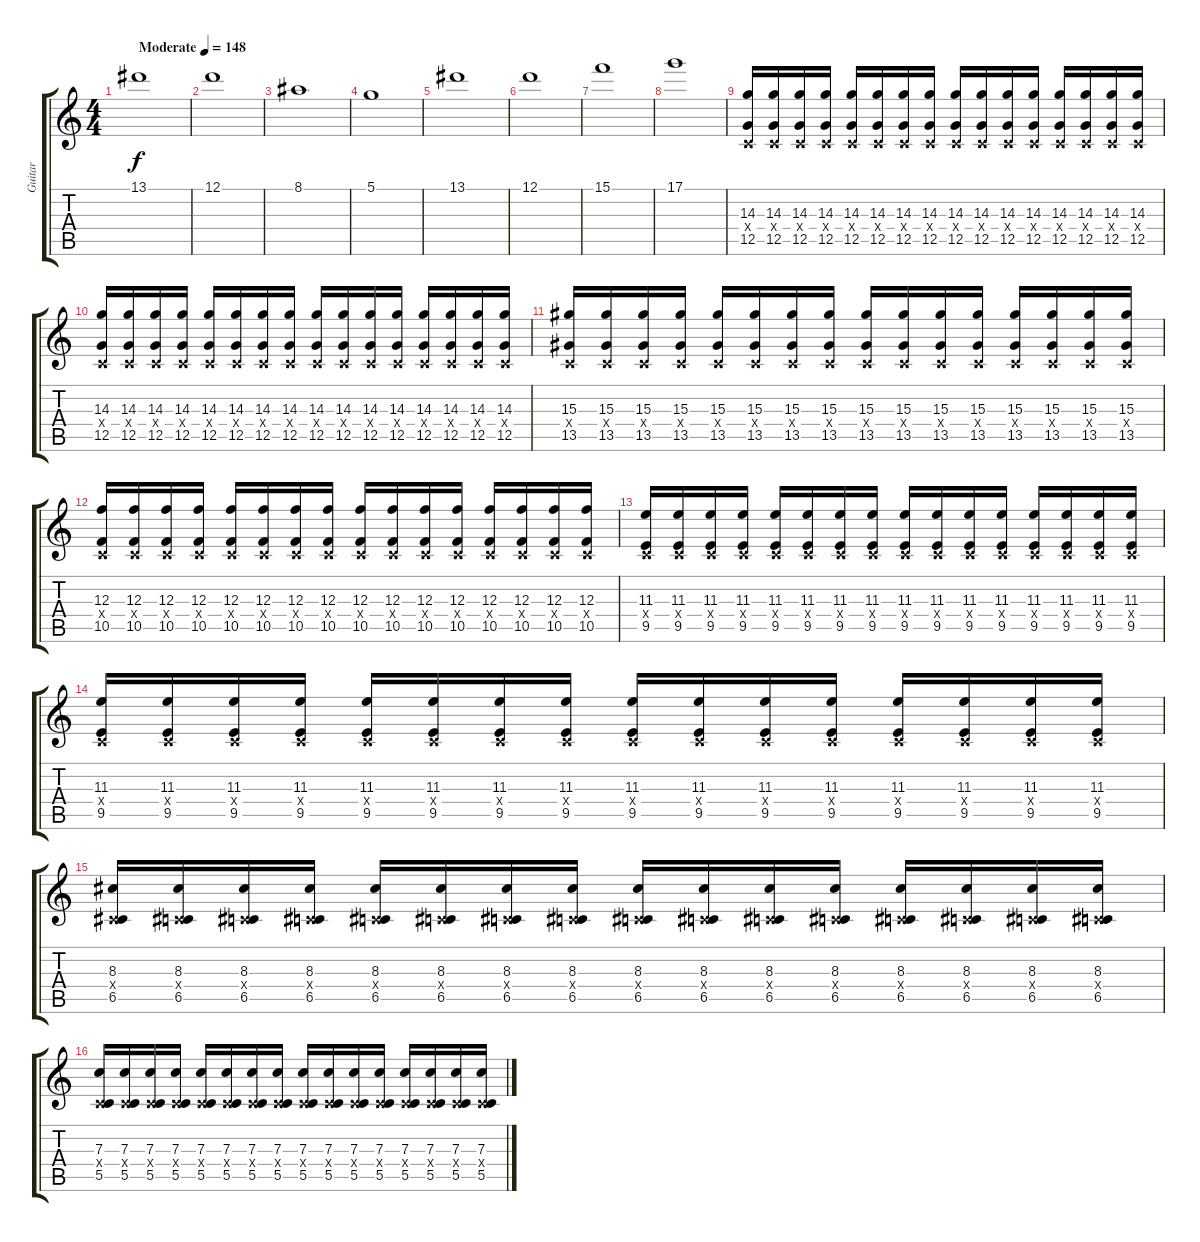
\track ("Guitar" "Guitar") {instrument overdrivenguitar}
\staff {score tabs}
\tuning (D4 A3 F3 C3 G2 C2) {hide}
\ts (4 4)
\tempo (148 "Moderate")
\clef g2
\ks c
13.1.1{dy f instrument overdrivenguitar} |
12.1.1 |
8.1.1 |
5.1.1 |
13.1.1 |
12.1.1 |
15.1.1 |
17.1.1 |
(14.3 0.4{x} 12.5).16 (14.3 0.4{x} 12.5).16 (14.3 0.4{x} 12.5).16 (14.3 0.4{x} 12.5).16 (14.3 0.4{x} 12.5).16 (14.3 0.4{x} 12.5).16 (14.3 0.4{x} 12.5).16 (14.3 0.4{x} 12.5).16 (14.3 0.4{x} 12.5).16 (14.3 0.4{x} 12.5).16 (14.3 0.4{x} 12.5).16 (14.3 0.4{x} 12.5).16 (14.3 0.4{x} 12.5).16 (14.3 0.4{x} 12.5).16 (14.3 0.4{x} 12.5).16 (14.3 0.4{x} 12.5).16 |
(14.3 0.4{x} 12.5).16 (14.3 0.4{x} 12.5).16 (14.3 0.4{x} 12.5).16 (14.3 0.4{x} 12.5).16 (14.3 0.4{x} 12.5).16 (14.3 0.4{x} 12.5).16 (14.3 0.4{x} 12.5).16 (14.3 0.4{x} 12.5).16 (14.3 0.4{x} 12.5).16 (14.3 0.4{x} 12.5).16 (14.3 0.4{x} 12.5).16 (14.3 0.4{x} 12.5).16 (14.3 0.4{x} 12.5).16 (14.3 0.4{x} 12.5).16 (14.3 0.4{x} 12.5).16 (14.3 0.4{x} 12.5).16 |
(15.3 0.4{x} 13.5).16 (15.3 0.4{x} 13.5).16 (15.3 0.4{x} 13.5).16 (15.3 0.4{x} 13.5).16 (15.3 0.4{x} 13.5).16 (15.3 0.4{x} 13.5).16 (15.3 0.4{x} 13.5).16 (15.3 0.4{x} 13.5).16 (15.3 0.4{x} 13.5).16 (15.3 0.4{x} 13.5).16 (15.3 0.4{x} 13.5).16 (15.3 0.4{x} 13.5).16 (15.3 0.4{x} 13.5).16 (15.3 0.4{x} 13.5).16 (15.3 0.4{x} 13.5).16 (15.3 0.4{x} 13.5).16 |
(12.3 0.4{x} 10.5).16 (12.3 0.4{x} 10.5).16 (12.3 0.4{x} 10.5).16 (12.3 0.4{x} 10.5).16 (12.3 0.4{x} 10.5).16 (12.3 0.4{x} 10.5).16 (12.3 0.4{x} 10.5).16 (12.3 0.4{x} 10.5).16 (12.3 0.4{x} 10.5).16 (12.3 0.4{x} 10.5).16 (12.3 0.4{x} 10.5).16 (12.3 0.4{x} 10.5).16 (12.3 0.4{x} 10.5).16 (12.3 0.4{x} 10.5).16 (12.3 0.4{x} 10.5).16 (12.3 0.4{x} 10.5).16 |
(11.3 0.4{x} 9.5).16 (11.3 0.4{x} 9.5).16 (11.3 0.4{x} 9.5).16 (11.3 0.4{x} 9.5).16 (11.3 0.4{x} 9.5).16 (11.3 0.4{x} 9.5).16 (11.3 0.4{x} 9.5).16 (11.3 0.4{x} 9.5).16 (11.3 0.4{x} 9.5).16 (11.3 0.4{x} 9.5).16 (11.3 0.4{x} 9.5).16 (11.3 0.4{x} 9.5).16 (11.3 0.4{x} 9.5).16 (11.3 0.4{x} 9.5).16 (11.3 0.4{x} 9.5).16 (11.3 0.4{x} 9.5).16 |
(11.3 0.4{x} 9.5).16 (11.3 0.4{x} 9.5).16 (11.3 0.4{x} 9.5).16 (11.3 0.4{x} 9.5).16 (11.3 0.4{x} 9.5).16 (11.3 0.4{x} 9.5).16 (11.3 0.4{x} 9.5).16 (11.3 0.4{x} 9.5).16 (11.3 0.4{x} 9.5).16 (11.3 0.4{x} 9.5).16 (11.3 0.4{x} 9.5).16 (11.3 0.4{x} 9.5).16 (11.3 0.4{x} 9.5).16 (11.3 0.4{x} 9.5).16 (11.3 0.4{x} 9.5).16 (11.3 0.4{x} 9.5).16 |
(8.3 0.4{x} 6.5).16 (8.3 0.4{x} 6.5).16 (8.3 0.4{x} 6.5).16 (8.3 0.4{x} 6.5).16 (8.3 0.4{x} 6.5).16 (8.3 0.4{x} 6.5).16 (8.3 0.4{x} 6.5).16 (8.3 0.4{x} 6.5).16 (8.3 0.4{x} 6.5).16 (8.3 0.4{x} 6.5).16 (8.3 0.4{x} 6.5).16 (8.3 0.4{x} 6.5).16 (8.3 0.4{x} 6.5).16 (8.3 0.4{x} 6.5).16 (8.3 0.4{x} 6.5).16 (8.3 0.4{x} 6.5).16 |
(7.3 0.4{x} 5.5).16 (7.3 0.4{x} 5.5).16 (7.3 0.4{x} 5.5).16 (7.3 0.4{x} 5.5).16 (7.3 0.4{x} 5.5).16 (7.3 0.4{x} 5.5).16 (7.3 0.4{x} 5.5).16 (7.3 0.4{x} 5.5).16 (7.3 0.4{x} 5.5).16 (7.3 0.4{x} 5.5).16 (7.3 0.4{x} 5.5).16 (7.3 0.4{x} 5.5).16 (7.3 0.4{x} 5.5).16 (7.3 0.4{x} 5.5).16 (7.3 0.4{x} 5.5).16 (7.3 0.4{x} 5.5).16
